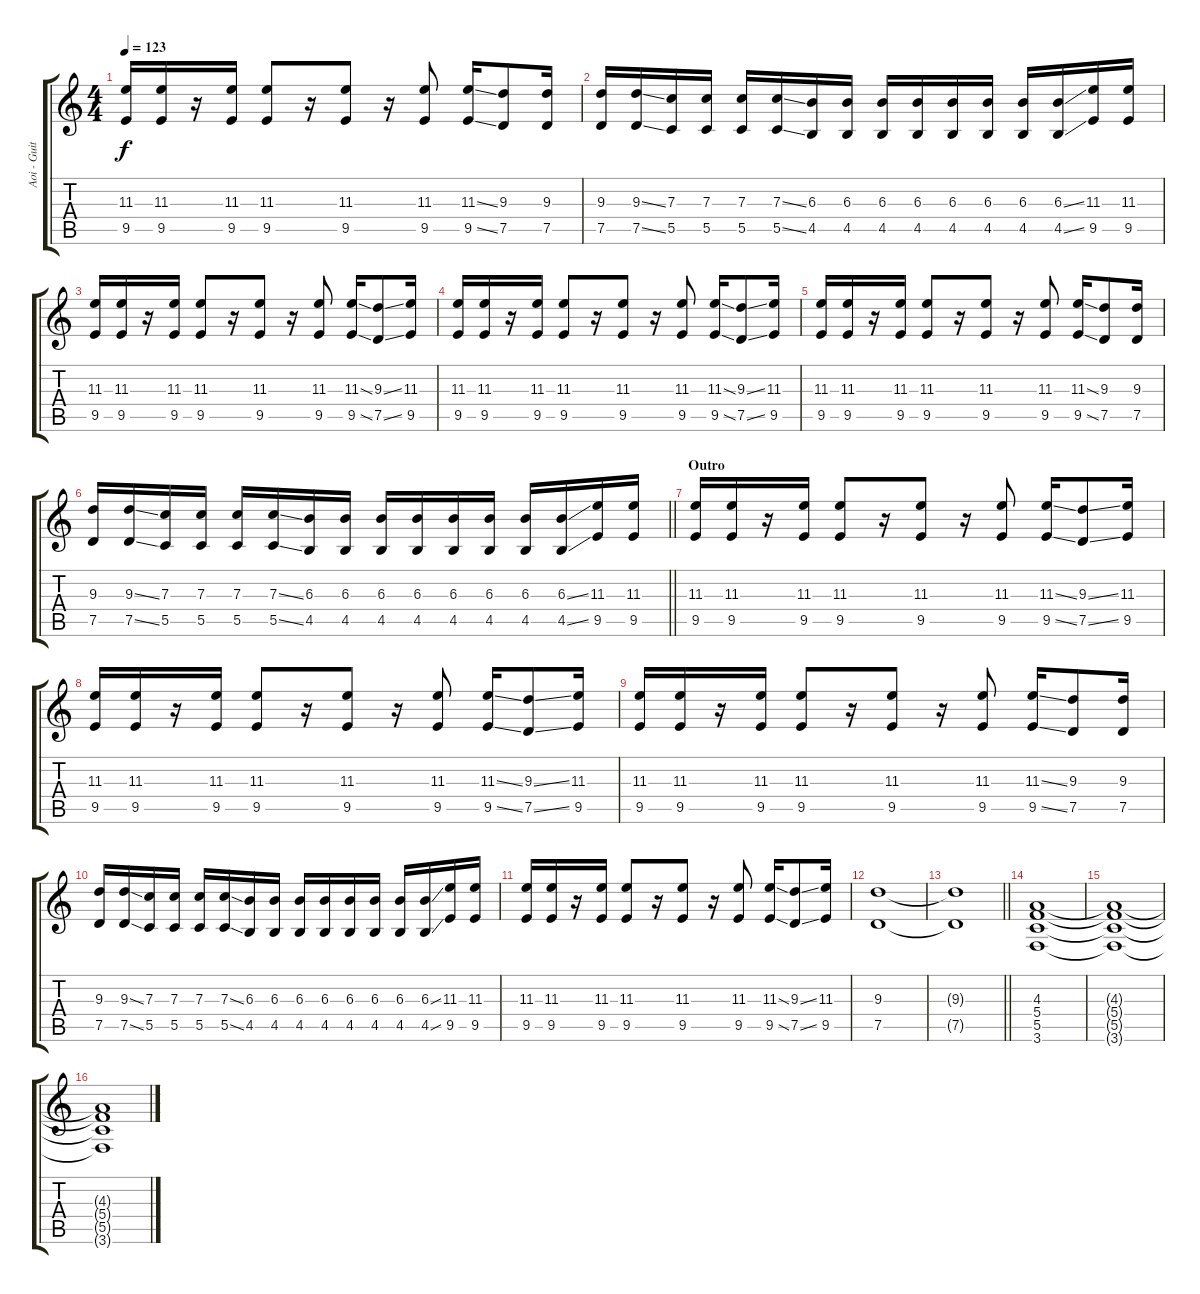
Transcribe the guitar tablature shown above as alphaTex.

\track ("Aoi - Guitar 2" "Aoi - Guit") {instrument distortionguitar}
\staff {score tabs}
\tuning (D4 A3 F3 C3 G2 D2) {hide}
\ts (4 4)
\tempo 123
\clef g2
\ks c
(11.3 9.5).16{dy f} (11.3 9.5).16 r.16 (11.3 9.5).16 (11.3 9.5).8 r.16 (11.3 9.5).8 r.16 (11.3 9.5).8 (11.3{ss} 9.5{ss}).16 (9.3 7.5).8 (9.3 7.5).16 |
(9.3 7.5).16 (9.3{ss} 7.5{ss}).16 (7.3 5.5).16 (7.3 5.5).16 (7.3 5.5).16 (7.3{ss} 5.5{ss}).16 (6.3 4.5).16 (6.3 4.5).16 (6.3 4.5).16 (6.3 4.5).16 (6.3 4.5).16 (6.3 4.5).16 (6.3 4.5).16 (6.3{ss} 4.5{ss}).16 (11.3 9.5).16 (11.3 9.5).16 |
(11.3 9.5).16 (11.3 9.5).16 r.16 (11.3 9.5).16 (11.3 9.5).8 r.16 (11.3 9.5).8 r.16 (11.3 9.5).8 (11.3{ss} 9.5{ss}).16 (9.3{ss} 7.5{ss}).8 (11.3 9.5).16 |
(11.3 9.5).16 (11.3 9.5).16 r.16 (11.3 9.5).16 (11.3 9.5).8 r.16 (11.3 9.5).8 r.16 (11.3 9.5).8 (11.3{ss} 9.5{ss}).16 (9.3{ss} 7.5{ss}).8 (11.3 9.5).16 |
(11.3 9.5).16 (11.3 9.5).16 r.16 (11.3 9.5).16 (11.3 9.5).8 r.16 (11.3 9.5).8 r.16 (11.3 9.5).8 (11.3{ss} 9.5{ss}).16 (9.3 7.5).8 (9.3 7.5).16 |
\barLineRight lightlight
(9.3 7.5).16 (9.3{ss} 7.5{ss}).16 (7.3 5.5).16 (7.3 5.5).16 (7.3 5.5).16 (7.3{ss} 5.5{ss}).16 (6.3 4.5).16 (6.3 4.5).16 (6.3 4.5).16 (6.3 4.5).16 (6.3 4.5).16 (6.3 4.5).16 (6.3 4.5).16 (6.3{ss} 4.5{ss}).16 (11.3 9.5).16 (11.3 9.5).16 |
\section ("" "Outro")
(11.3 9.5).16 (11.3 9.5).16 r.16 (11.3 9.5).16 (11.3 9.5).8 r.16 (11.3 9.5).8 r.16 (11.3 9.5).8 (11.3{ss} 9.5{ss}).16 (9.3{ss} 7.5{ss}).8 (11.3 9.5).16 |
(11.3 9.5).16 (11.3 9.5).16 r.16 (11.3 9.5).16 (11.3 9.5).8 r.16 (11.3 9.5).8 r.16 (11.3 9.5).8 (11.3{ss} 9.5{ss}).16 (9.3{ss} 7.5{ss}).8 (11.3 9.5).16 |
(11.3 9.5).16 (11.3 9.5).16 r.16 (11.3 9.5).16 (11.3 9.5).8 r.16 (11.3 9.5).8 r.16 (11.3 9.5).8 (11.3{ss} 9.5{ss}).16 (9.3 7.5).8 (9.3 7.5).16 |
(9.3 7.5).16 (9.3{ss} 7.5{ss}).16 (7.3 5.5).16 (7.3 5.5).16 (7.3 5.5).16 (7.3{ss} 5.5{ss}).16 (6.3 4.5).16 (6.3 4.5).16 (6.3 4.5).16 (6.3 4.5).16 (6.3 4.5).16 (6.3 4.5).16 (6.3 4.5).16 (6.3{ss} 4.5{ss}).16 (11.3 9.5).16 (11.3 9.5).16 |
(11.3 9.5).16 (11.3 9.5).16 r.16 (11.3 9.5).16 (11.3 9.5).8 r.16 (11.3 9.5).8 r.16 (11.3 9.5).8 (11.3{ss} 9.5{ss}).16 (9.3{ss} 7.5{ss}).8 (11.3 9.5).16 |
(9.3 7.5).1 |
\barLineRight lightlight
(9.3{t} 7.5{t}).1 |
\section ("" "")
(4.3 5.4 5.5 3.6).1 |
(4.3{t} 5.4{t} 5.5{t} 3.6{t}).1 |
(4.3{t} 5.4{t} 5.5{t} 3.6{t}).1
